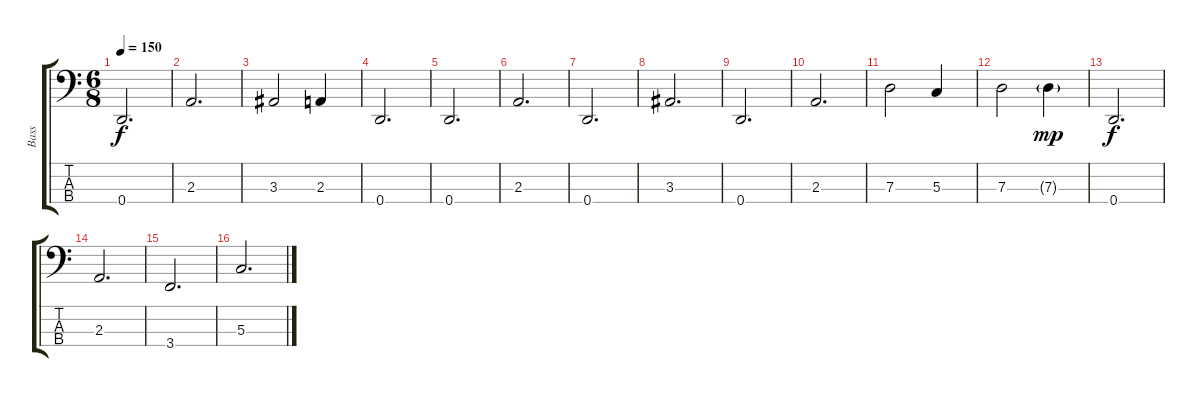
\track ("Bass" "Bass") {instrument electricbasspick}
\staff {score tabs}
\tuning (F2 C2 G1 D1) {hide}
\ts (6 8)
\tempo 150
\clef f4
\ks c
0.4.2{d dy f} |
2.3.2{d} |
3.3.2 2.3.4 |
0.4.2{d} |
0.4.2{d} |
2.3.2{d} |
0.4.2{d} |
3.3.2{d} |
0.4.2{d} |
2.3.2{d} |
7.3.2 5.3.4 |
7.3.2 7.3{g}.4{dy mp} |
0.4.2{d dy f} |
2.3.2{d} |
3.4.2{d} |
5.3.2{d}
